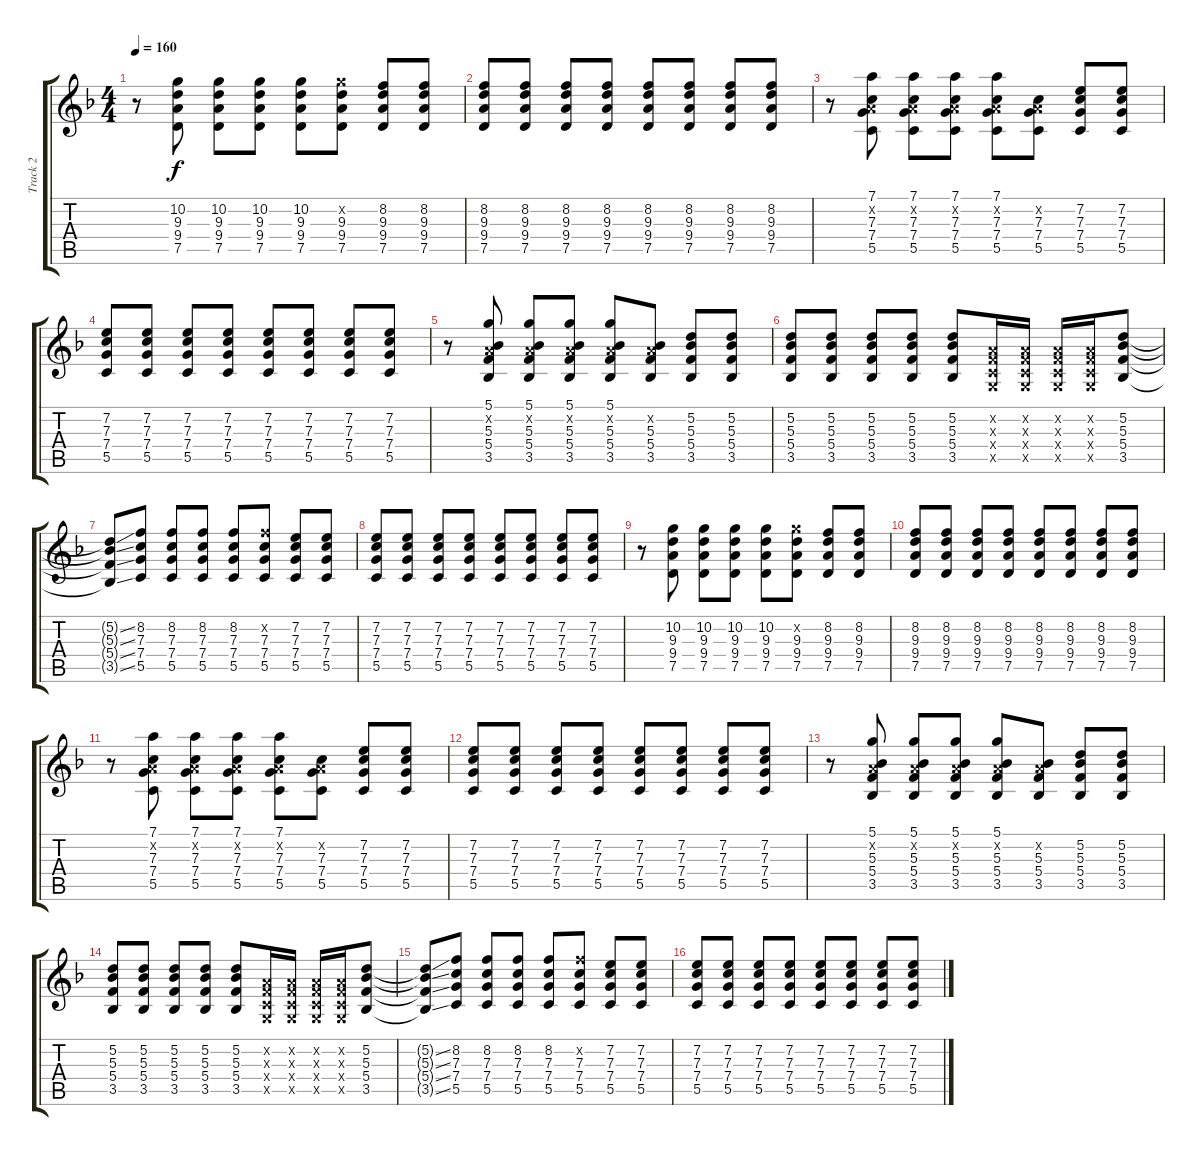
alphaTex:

\track ("Track 2" "Track 2") {instrument overdrivenguitar}
\staff {score tabs}
\tuning (D4 A3 F3 C3 G2 C2) {hide}
\ts (4 4)
\tempo 160
\clef g2
\ks dminor
r.8{dy f} (10.2 9.3 9.4 7.5).8 (10.2 9.3 9.4 7.5).8 (10.2 9.3 9.4 7.5).8 (10.2 9.3 9.4 7.5).8 (10.2{x} 9.3 9.4 7.5).8 (8.2 9.3 9.4 7.5).8 (8.2 9.3 9.4 7.5).8 |
(8.2 9.3 9.4 7.5).8 (8.2 9.3 9.4 7.5).8 (8.2 9.3 9.4 7.5).8 (8.2 9.3 9.4 7.5).8 (8.2 9.3 9.4 7.5).8 (8.2 9.3 9.4 7.5).8 (8.2 9.3 9.4 7.5).8 (8.2 9.3 9.4 7.5).8 |
r.8 (7.1 0.2{x} 7.3 7.4 5.5).8 (7.1 0.2{x} 7.3 7.4 5.5).8 (7.1 0.2{x} 7.3 7.4 5.5).8 (7.1 0.2{x} 7.3 7.4 5.5).8 (0.2{x} 7.3 7.4 5.5).8 (7.2 7.3 7.4 5.5).8 (7.2 7.3 7.4 5.5).8 |
(7.2 7.3 7.4 5.5).8 (7.2 7.3 7.4 5.5).8 (7.2 7.3 7.4 5.5).8 (7.2 7.3 7.4 5.5).8 (7.2 7.3 7.4 5.5).8 (7.2 7.3 7.4 5.5).8 (7.2 7.3 7.4 5.5).8 (7.2 7.3 7.4 5.5).8 |
r.8 (5.1 0.2{x} 5.3 5.4 3.5).8 (5.1 0.2{x} 5.3 5.4 3.5).8 (5.1 0.2{x} 5.3 5.4 3.5).8 (5.1 0.2{x} 5.3 5.4 3.5).8 (0.2{x} 5.3 5.4 3.5).8 (5.2 5.3 5.4 3.5).8 (5.2 5.3 5.4 3.5).8 |
(5.2 5.3 5.4 3.5).8 (5.2 5.3 5.4 3.5).8 (5.2 5.3 5.4 3.5).8 (5.2 5.3 5.4 3.5).8 (5.2 5.3 5.4 3.5).8 (0.2{x} 0.3{x} 0.4{x} 0.5{x}).16 (0.2{x} 0.3{x} 0.4{x} 0.5{x}).16 (0.2{x} 0.3{x} 0.4{x} 0.5{x}).16 (0.2{x} 0.3{x} 0.4{x} 0.5{x}).16 (5.2 5.3 5.4 3.5).8 |
(5.2{ss t} 5.3{ss t} 5.4{ss t} 3.5{ss t}).8 (8.2 7.3 7.4 5.5).8 (8.2 7.3 7.4 5.5).8 (8.2 7.3 7.4 5.5).8 (8.2 7.3 7.4 5.5).8 (8.2{x} 7.3 7.4 5.5).8 (7.2 7.3 7.4 5.5).8 (7.2 7.3 7.4 5.5).8 |
(7.2 7.3 7.4 5.5).8 (7.2 7.3 7.4 5.5).8 (7.2 7.3 7.4 5.5).8 (7.2 7.3 7.4 5.5).8 (7.2 7.3 7.4 5.5).8 (7.2 7.3 7.4 5.5).8 (7.2 7.3 7.4 5.5).8 (7.2 7.3 7.4 5.5).8 |
r.8 (10.2 9.3 9.4 7.5).8 (10.2 9.3 9.4 7.5).8 (10.2 9.3 9.4 7.5).8 (10.2 9.3 9.4 7.5).8 (10.2{x} 9.3 9.4 7.5).8 (8.2 9.3 9.4 7.5).8 (8.2 9.3 9.4 7.5).8 |
(8.2 9.3 9.4 7.5).8 (8.2 9.3 9.4 7.5).8 (8.2 9.3 9.4 7.5).8 (8.2 9.3 9.4 7.5).8 (8.2 9.3 9.4 7.5).8 (8.2 9.3 9.4 7.5).8 (8.2 9.3 9.4 7.5).8 (8.2 9.3 9.4 7.5).8 |
r.8 (7.1 0.2{x} 7.3 7.4 5.5).8 (7.1 0.2{x} 7.3 7.4 5.5).8 (7.1 0.2{x} 7.3 7.4 5.5).8 (7.1 0.2{x} 7.3 7.4 5.5).8 (0.2{x} 7.3 7.4 5.5).8 (7.2 7.3 7.4 5.5).8 (7.2 7.3 7.4 5.5).8 |
(7.2 7.3 7.4 5.5).8 (7.2 7.3 7.4 5.5).8 (7.2 7.3 7.4 5.5).8 (7.2 7.3 7.4 5.5).8 (7.2 7.3 7.4 5.5).8 (7.2 7.3 7.4 5.5).8 (7.2 7.3 7.4 5.5).8 (7.2 7.3 7.4 5.5).8 |
r.8 (5.1 0.2{x} 5.3 5.4 3.5).8 (5.1 0.2{x} 5.3 5.4 3.5).8 (5.1 0.2{x} 5.3 5.4 3.5).8 (5.1 0.2{x} 5.3 5.4 3.5).8 (0.2{x} 5.3 5.4 3.5).8 (5.2 5.3 5.4 3.5).8 (5.2 5.3 5.4 3.5).8 |
(5.2 5.3 5.4 3.5).8 (5.2 5.3 5.4 3.5).8 (5.2 5.3 5.4 3.5).8 (5.2 5.3 5.4 3.5).8 (5.2 5.3 5.4 3.5).8 (0.2{x} 0.3{x} 0.4{x} 0.5{x}).16 (0.2{x} 0.3{x} 0.4{x} 0.5{x}).16 (0.2{x} 0.3{x} 0.4{x} 0.5{x}).16 (0.2{x} 0.3{x} 0.4{x} 0.5{x}).16 (5.2 5.3 5.4 3.5).8 |
(5.2{ss t} 5.3{ss t} 5.4{ss t} 3.5{ss t}).8 (8.2 7.3 7.4 5.5).8 (8.2 7.3 7.4 5.5).8 (8.2 7.3 7.4 5.5).8 (8.2 7.3 7.4 5.5).8 (8.2{x} 7.3 7.4 5.5).8 (7.2 7.3 7.4 5.5).8 (7.2 7.3 7.4 5.5).8 |
(7.2 7.3 7.4 5.5).8 (7.2 7.3 7.4 5.5).8 (7.2 7.3 7.4 5.5).8 (7.2 7.3 7.4 5.5).8 (7.2 7.3 7.4 5.5).8 (7.2 7.3 7.4 5.5).8 (7.2 7.3 7.4 5.5).8 (7.2 7.3 7.4 5.5).8
